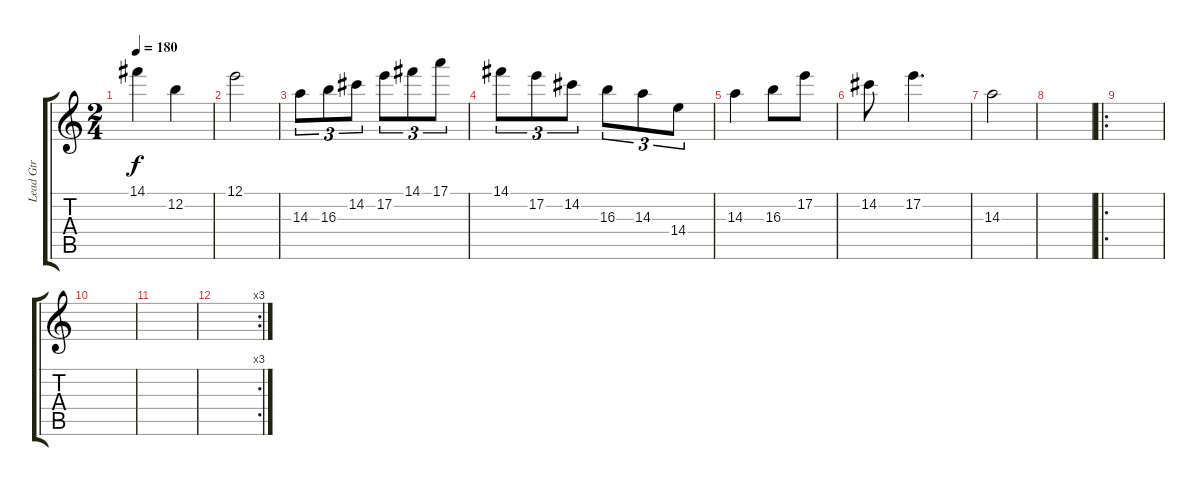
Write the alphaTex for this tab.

\track ("Lead Gtr" "Lead Gtr") {instrument distortionguitar}
\staff {score tabs}
\tuning (E4 B3 G3 D3 A2 E2) {hide}
\ts (2 4)
\tempo 180
\clef g2
\ks c
14.1.4{dy f} 12.2.4 |
12.1.2 |
14.3.8{tu (3 2)} 16.3.8{tu (3 2)} 14.2.8{tu (3 2)} 17.2.8{tu (3 2)} 14.1.8{tu (3 2)} 17.1.8{tu (3 2)} |
14.1.8{tu (3 2)} 17.2.8{tu (3 2)} 14.2.8{tu (3 2)} 16.3.8{tu (3 2)} 14.3.8{tu (3 2)} 14.4.8{tu (3 2)} |
14.3.4 16.3.8 17.2.8 |
14.2.8 17.2.4{d} |
14.3.2 |
|
\ro
|
|
|
\rc 3
